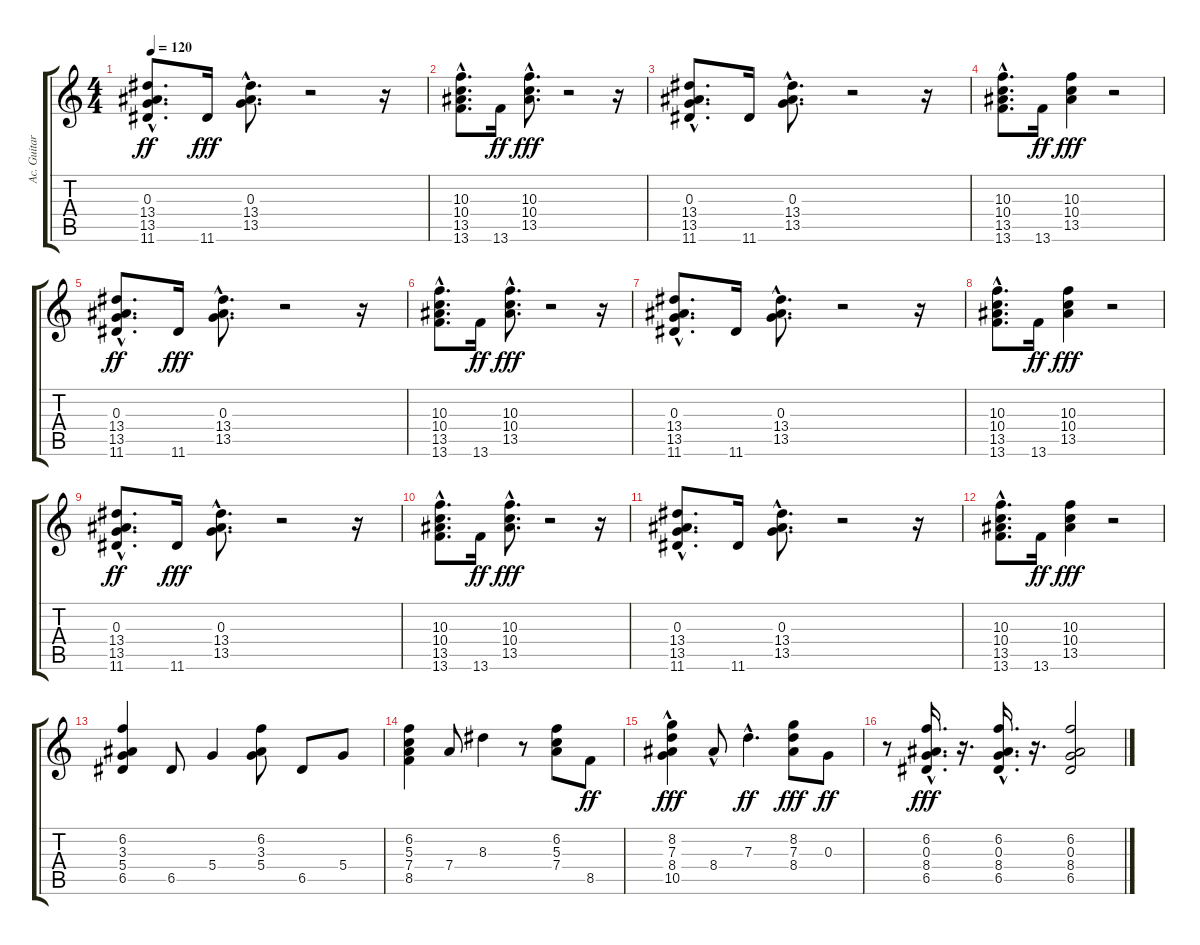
\track ("Ac. Guitar" "Ac. Guitar") {instrument acousticguitarsteel}
\staff {score tabs}
\tuning (E4 B3 G3 D3 A2 E2) {hide}
\ts (4 4)
\tempo 120
\clef g2
\ks c
(0.3{hac} 13.4{hac} 13.5{hac} 11.6).8{d dy ff} 11.6.16{dy fff} (0.3{hac} 13.4{hac} 13.5{hac}).8{d} r.2 r.16 |
(10.3{hac} 10.4{hac} 13.5{hac} 13.6).8{d} 13.6.16{dy ff} (10.3{hac} 10.4{hac} 13.5{hac}).8{d dy fff} r.2 r.16 |
(0.3{hac} 13.4{hac} 13.5{hac} 11.6).8{d} 11.6.16 (0.3{hac} 13.4{hac} 13.5{hac}).8{d} r.2 r.16 |
(10.3{hac} 10.4{hac} 13.5{hac} 13.6).8{d} 13.6.16{dy ff} (10.3 10.4 13.5).4{dy fff} r.2 |
(0.3{hac} 13.4{hac} 13.5{hac} 11.6).8{d dy ff} 11.6.16{dy fff} (0.3{hac} 13.4{hac} 13.5{hac}).8{d} r.2 r.16 |
(10.3{hac} 10.4{hac} 13.5{hac} 13.6).8{d} 13.6.16{dy ff} (10.3{hac} 10.4{hac} 13.5{hac}).8{d dy fff} r.2 r.16 |
(0.3{hac} 13.4{hac} 13.5{hac} 11.6).8{d} 11.6.16 (0.3{hac} 13.4{hac} 13.5{hac}).8{d} r.2 r.16 |
(10.3{hac} 10.4{hac} 13.5{hac} 13.6).8{d} 13.6.16{dy ff} (10.3 10.4 13.5).4{dy fff} r.2 |
(0.3{hac} 13.4{hac} 13.5{hac} 11.6).8{d dy ff} 11.6.16{dy fff} (0.3{hac} 13.4{hac} 13.5{hac}).8{d} r.2 r.16 |
(10.3{hac} 10.4{hac} 13.5{hac} 13.6).8{d} 13.6.16{dy ff} (10.3{hac} 10.4{hac} 13.5{hac}).8{d dy fff} r.2 r.16 |
(0.3{hac} 13.4{hac} 13.5{hac} 11.6).8{d} 11.6.16 (0.3{hac} 13.4{hac} 13.5{hac}).8{d} r.2 r.16 |
(10.3{hac} 10.4{hac} 13.5{hac} 13.6).8{d} 13.6.16{dy ff} (10.3 10.4 13.5).4{dy fff} r.2 |
(6.2 3.3 5.4 6.5).4 6.5.8 5.4.4 (6.2 3.3 5.4).8 6.5.8 5.4.8 |
(6.2 5.3 7.4 8.5).4 7.4.8 8.3.4 r.8 (6.2 5.3 7.4).8 8.5.8{dy ff} |
(8.2 7.3 8.4{hac} 10.5{hac}).4{dy fff} 8.4{hac}.8 7.3{hac}.4{d dy ff} (8.2 7.3 8.4).8{dy fff} 0.3.8{dy ff} |
r.8 (6.2{hac} 0.3{hac} 8.4{hac} 6.5).16{d dy fff} r.16{d} (6.2{hac} 0.3{hac} 8.4{hac} 6.5{hac}).16{d} r.16{d} (6.2 0.3 8.4 6.5).2
